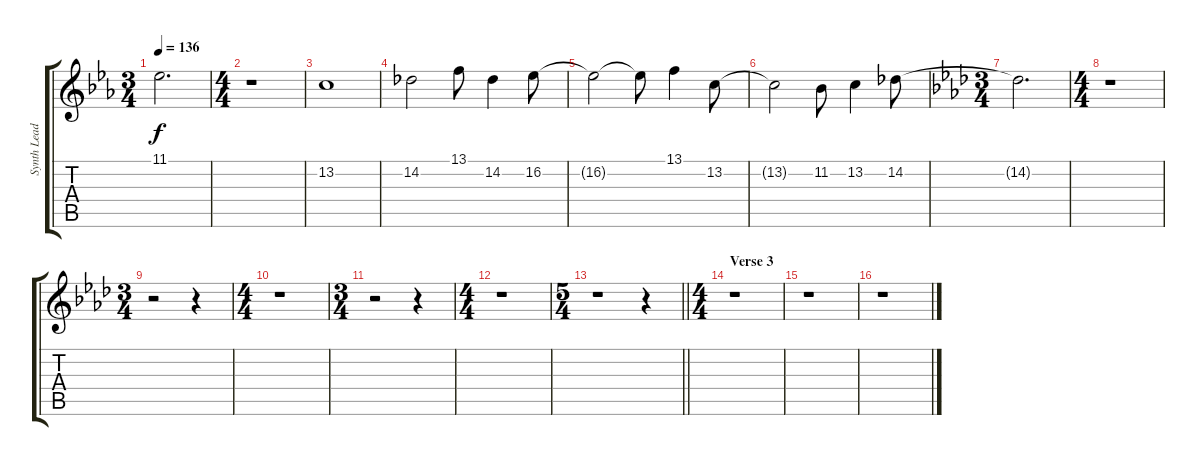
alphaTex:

\track ("Synth Lead 1" "Synth Lead") {instrument lead1square}
\staff {score tabs}
\tuning (E4 B3 G3 D3 A2 E2) {hide}
\ts (3 4)
\tempo 136
\clef g2
\ks eb
11.1{t}.2{d dy f} |
\ts (4 4)
r.1 |
13.2.1 |
14.2.2 13.1.8 14.2.4 16.2.8 |
16.2{t}.2 16.2{t}.8 13.1.4 13.2.8 |
13.2{t}.2 11.2.8 13.2.4 14.2.8 |
\ts (3 4)
\ks ab
14.2{t}.2{d} |
\ts (4 4)
r.1 |
\ts (3 4)
r.2 r.4 |
\ts (4 4)
r.1 |
\ts (3 4)
r.2 r.4 |
\ts (4 4)
r.1 |
\ts (5 4)
\barLineRight lightlight
r.1 r.4 |
\ts (4 4)
\section ("" "Verse 3")
r.1 |
r.1 |
r.1
